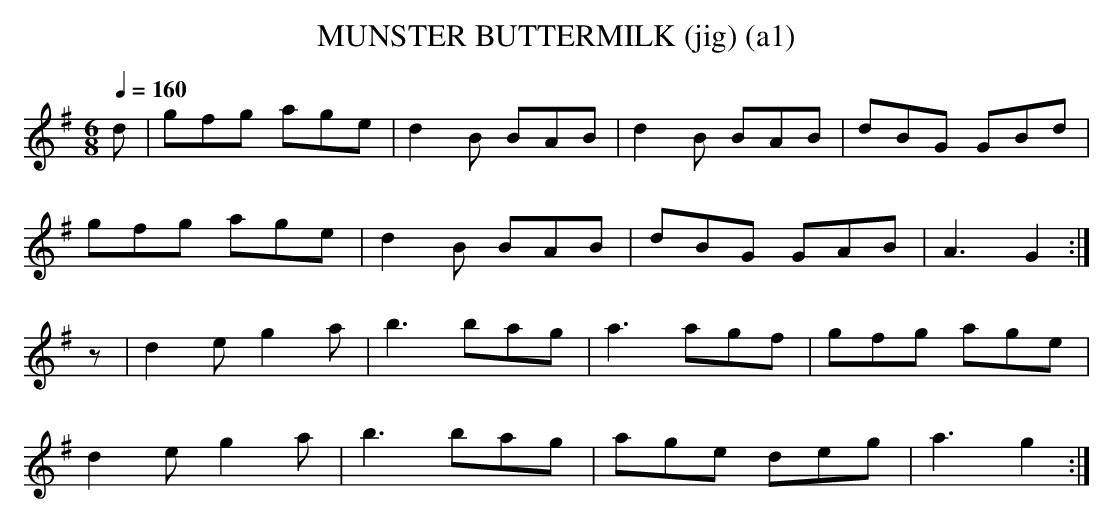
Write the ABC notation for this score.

X:1
T:MUNSTER BUTTERMILK (jig) (a1)
M:6/8
L:1/8
Q:1/4=160
K:G
d|gfg age|d2B BAB|d2B BAB|dBG GBd|
gfg age|d2B BAB|dBG GAB|A3 G2 :|
z|d2e g2a|b3 bag|a3 agf|gfg age|
d2e g2a|b3 bag|age deg|a3 g2 :|
